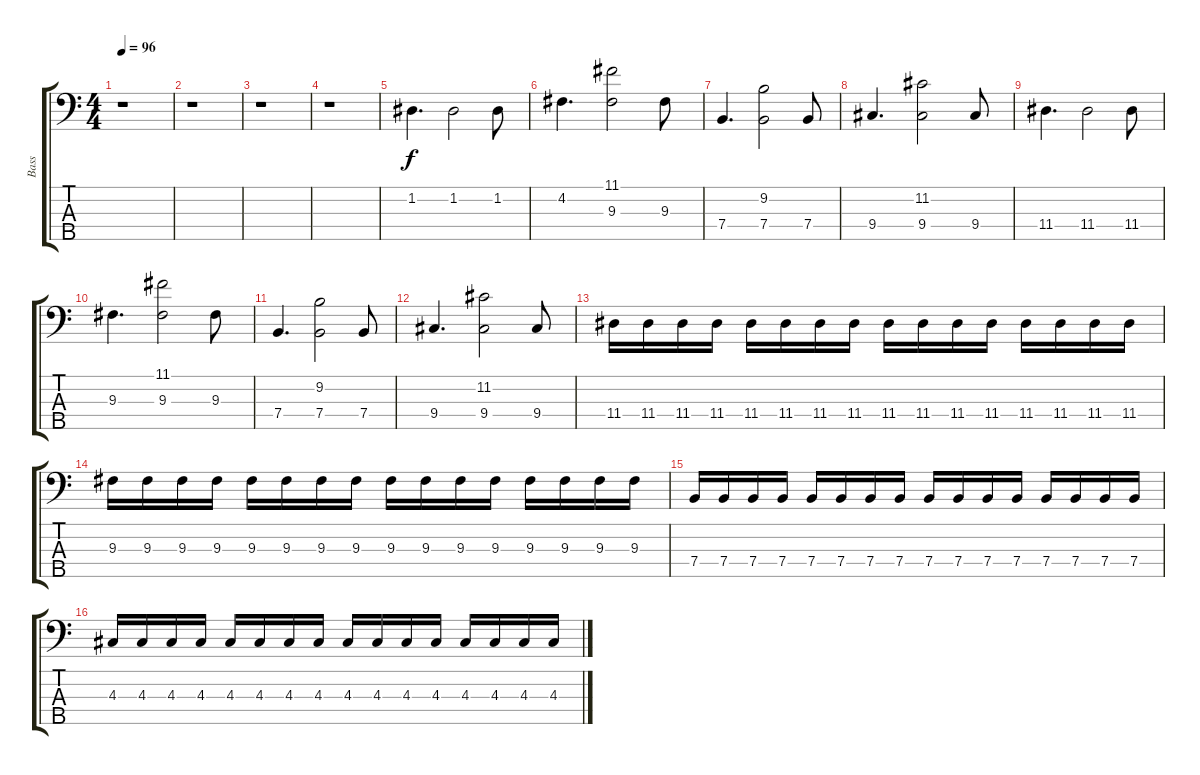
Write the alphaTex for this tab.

\track ("Bass" "Bass") {instrument electricbassfinger}
\staff {score tabs}
\tuning (G2 D2 A1 E1 B0) {hide}
\ts (4 4)
\tempo 96
\clef f4
\ks c
r.1{dy f instrument electricbassfinger} |
r.1 |
r.1 |
r.1 |
1.2.4{d} 1.2.2 1.2.8 |
4.2.4{d} (11.1 9.3).2 9.3.8 |
7.4.4{d} (9.2 7.4).2 7.4.8 |
9.4.4{d} (11.2 9.4).2 9.4.8 |
11.4.4{d} 11.4.2 11.4.8 |
9.3.4{d} (11.1 9.3).2 9.3.8 |
7.4.4{d} (9.2 7.4).2 7.4.8 |
9.4.4{d} (11.2 9.4).2 9.4.8 |
11.4.16 11.4.16 11.4.16 11.4.16 11.4.16 11.4.16 11.4.16 11.4.16 11.4.16 11.4.16 11.4.16 11.4.16 11.4.16 11.4.16 11.4.16 11.4.16 |
9.3.16 9.3.16 9.3.16 9.3.16 9.3.16 9.3.16 9.3.16 9.3.16 9.3.16 9.3.16 9.3.16 9.3.16 9.3.16 9.3.16 9.3.16 9.3.16 |
7.4.16 7.4.16 7.4.16 7.4.16 7.4.16 7.4.16 7.4.16 7.4.16 7.4.16 7.4.16 7.4.16 7.4.16 7.4.16 7.4.16 7.4.16 7.4.16 |
4.3.16 4.3.16 4.3.16 4.3.16 4.3.16 4.3.16 4.3.16 4.3.16 4.3.16 4.3.16 4.3.16 4.3.16 4.3.16 4.3.16 4.3.16 4.3.16
